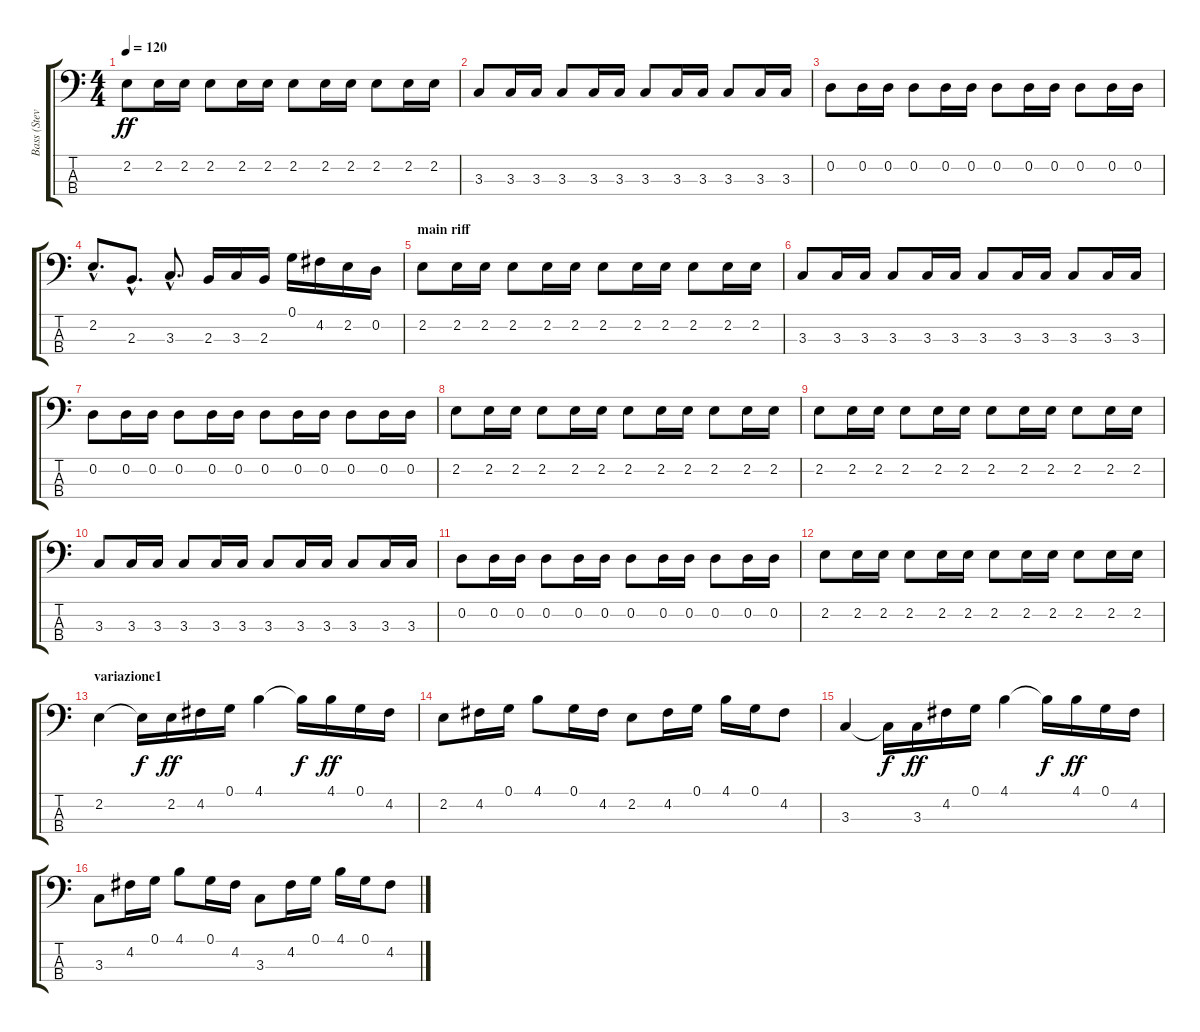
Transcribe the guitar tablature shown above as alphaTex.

\track ("Bass (Steve)" "Bass (Stev") {instrument electricbassfinger}
\staff {score tabs}
\tuning (G2 D2 A1 E1) {hide}
\ts (4 4)
\tempo 120
\clef f4
\ks c
2.2.8{dy ff} 2.2.16 2.2.16 2.2.8 2.2.16 2.2.16 2.2.8 2.2.16 2.2.16 2.2.8 2.2.16 2.2.16 |
3.3.8 3.3.16 3.3.16 3.3.8 3.3.16 3.3.16 3.3.8 3.3.16 3.3.16 3.3.8 3.3.16 3.3.16 |
0.2.8 0.2.16 0.2.16 0.2.8 0.2.16 0.2.16 0.2.8 0.2.16 0.2.16 0.2.8 0.2.16 0.2.16 |
2.2{hac}.8{d} 2.3{hac}.8{d} 3.3{hac}.8{d} 2.3.16 3.3.16 2.3.16 0.1.16 4.2.16 2.2.16 0.2.16 |
\section ("" "main riff")
2.2.8 2.2.16 2.2.16 2.2.8 2.2.16 2.2.16 2.2.8 2.2.16 2.2.16 2.2.8 2.2.16 2.2.16 |
3.3.8 3.3.16 3.3.16 3.3.8 3.3.16 3.3.16 3.3.8 3.3.16 3.3.16 3.3.8 3.3.16 3.3.16 |
0.2.8 0.2.16 0.2.16 0.2.8 0.2.16 0.2.16 0.2.8 0.2.16 0.2.16 0.2.8 0.2.16 0.2.16 |
2.2.8 2.2.16 2.2.16 2.2.8 2.2.16 2.2.16 2.2.8 2.2.16 2.2.16 2.2.8 2.2.16 2.2.16 |
2.2.8 2.2.16 2.2.16 2.2.8 2.2.16 2.2.16 2.2.8 2.2.16 2.2.16 2.2.8 2.2.16 2.2.16 |
3.3.8 3.3.16 3.3.16 3.3.8 3.3.16 3.3.16 3.3.8 3.3.16 3.3.16 3.3.8 3.3.16 3.3.16 |
0.2.8 0.2.16 0.2.16 0.2.8 0.2.16 0.2.16 0.2.8 0.2.16 0.2.16 0.2.8 0.2.16 0.2.16 |
2.2.8 2.2.16 2.2.16 2.2.8 2.2.16 2.2.16 2.2.8 2.2.16 2.2.16 2.2.8 2.2.16 2.2.16 |
\section ("" "variazione1")
2.2.4 2.2{t}.16{dy f} 2.2.16{dy ff} 4.2.16 0.1.16 4.1.4 4.1{t}.16{dy f} 4.1.16{dy ff} 0.1.16 4.2.16 |
2.2.8 4.2.16 0.1.16 4.1.8 0.1.16 4.2.16 2.2.8 4.2.16 0.1.16 4.1.16 0.1.16 4.2.8 |
3.3.4 3.3{t}.16{dy f} 3.3.16{dy ff} 4.2.16 0.1.16 4.1.4 4.1{t}.16{dy f} 4.1.16{dy ff} 0.1.16 4.2.16 |
3.3.8 4.2.16 0.1.16 4.1.8 0.1.16 4.2.16 3.3.8 4.2.16 0.1.16 4.1.16 0.1.16 4.2.8
